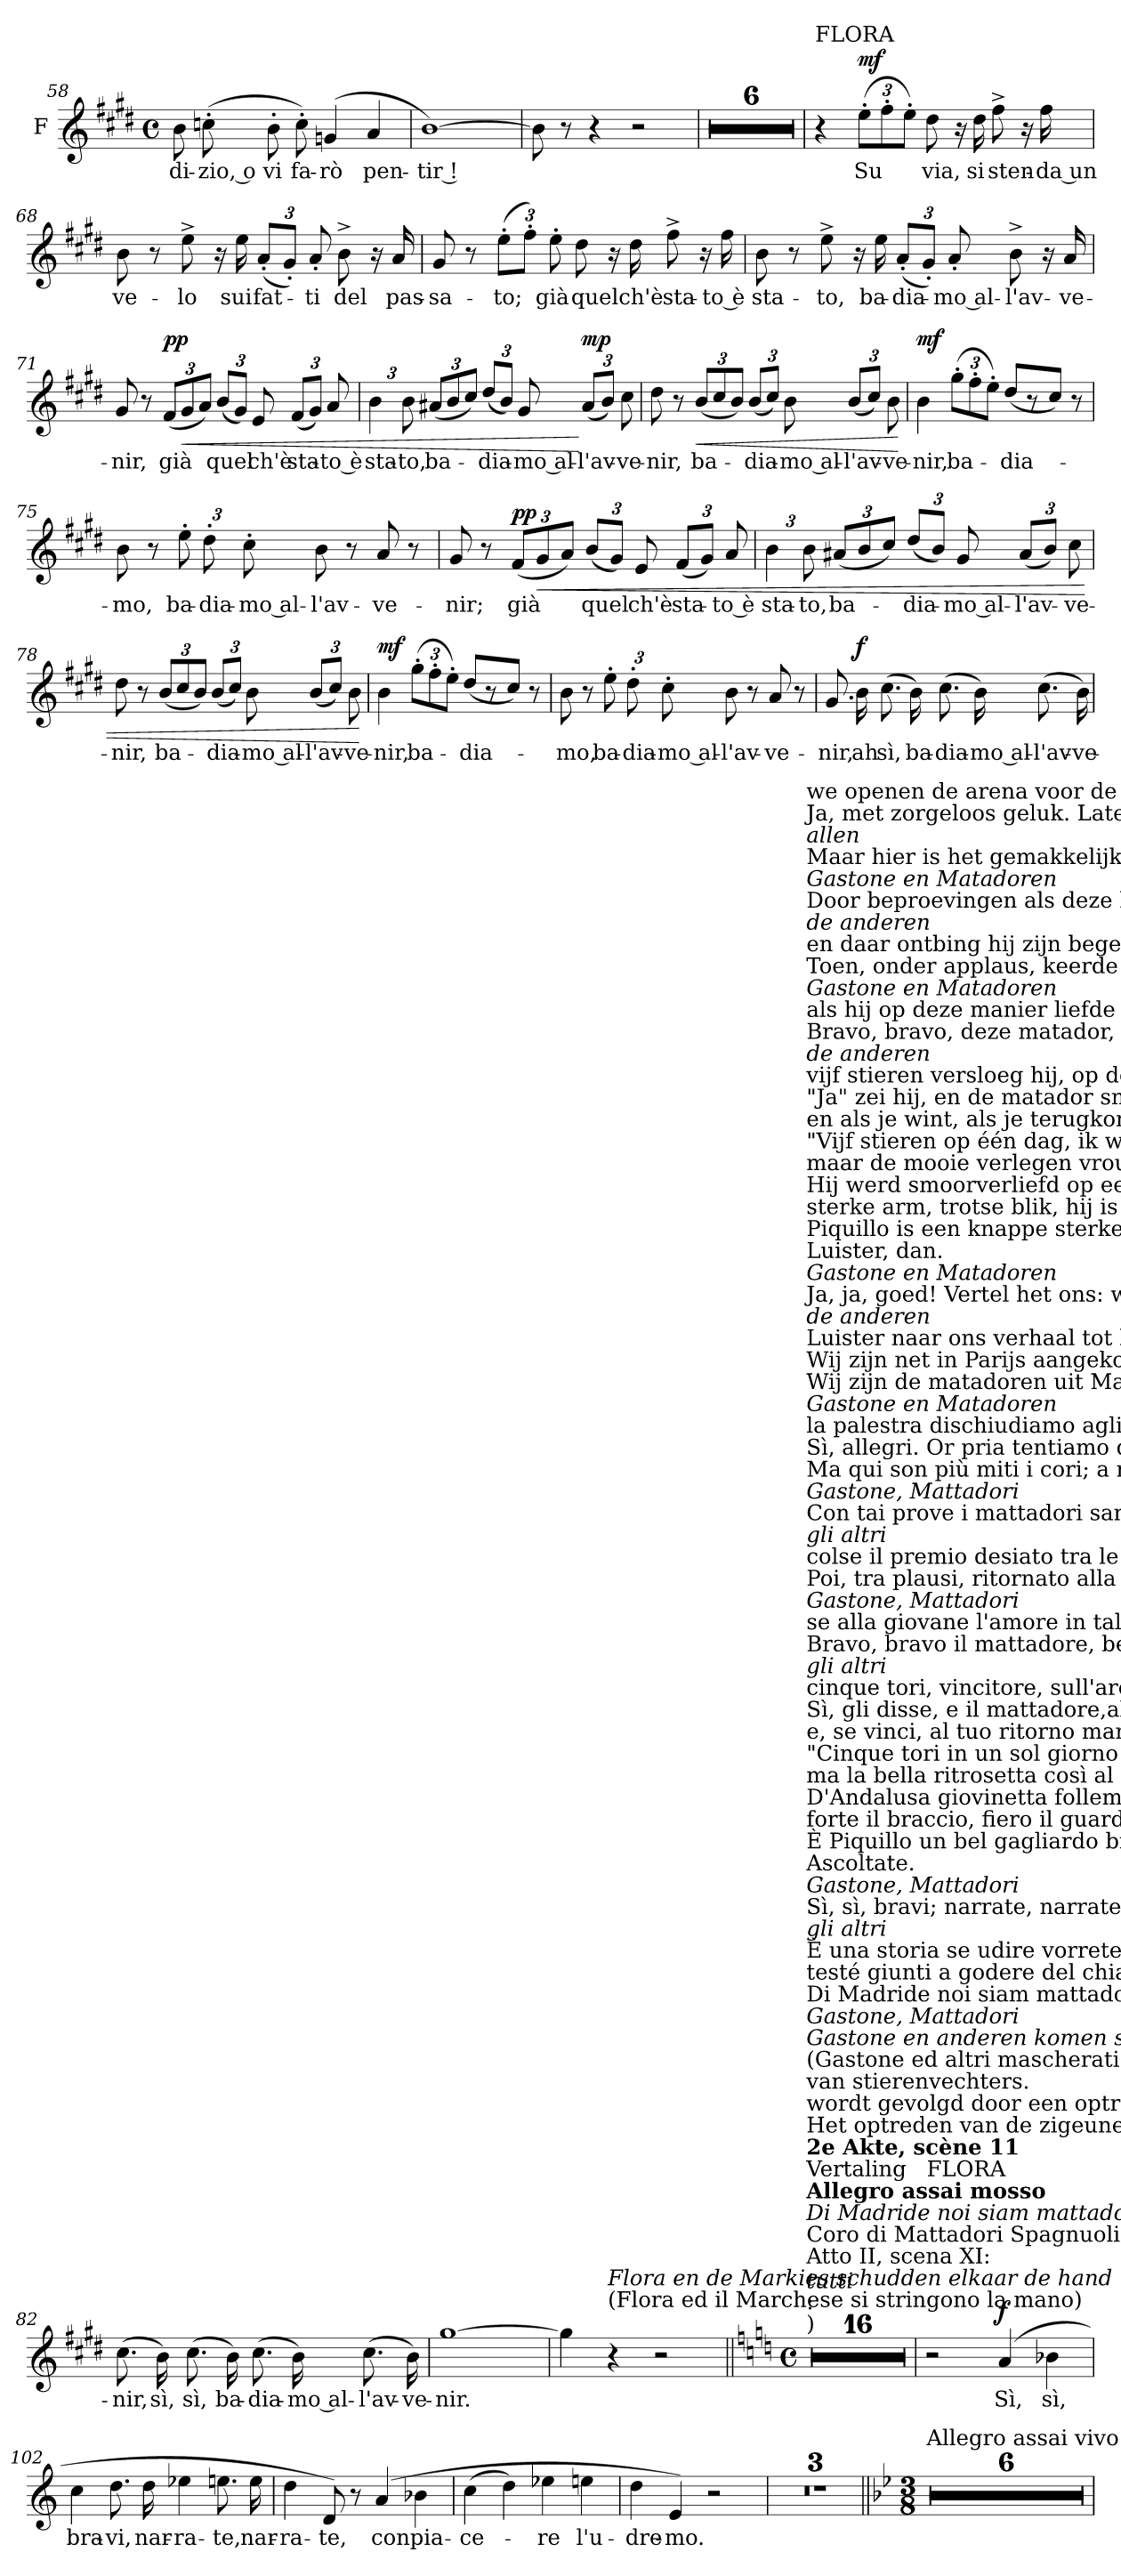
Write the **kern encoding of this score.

**kern	**text	**dynam
*part1	*part1	*part1
*staff1	*staff1	*staff1
*I"F	*	*
*I'F	*	*
!!LO:PB:g=z
*clefG2	*	*
*k[f#c#g#d#]	*	*
*M4/4	*	*
*met(c)	*	*
=58	=58	=58
!	!LO:LY:b	!
8b\	-di-	.
!	!LO:LY:b	!
(>8ccn'\	-zio, o	.
!	!LO:LY:b	!
8b'\	vi	.
!	!LO:LY:b	!
8cc'\)	fa-	.
!	!LO:LY:b	!
(>4gn/	-rò	.
!	!LO:LY:b	!
4a/	pen-	.
=59	=59	=59
!	!LO:LY:b	!
[1b)	-tir !	.
=60	=60	=60
8b\]	.	.
8r	.	.
4r	.	.
2r	.	.
=61	=61	=61
1r	.	.
!!LO:PB:g=z
=62	=62	=62
1r	.	.
=63	=63	=63
1r	.	.
=64	=64	=64
1r	.	.
=65	=65	=65
1r	.	.
!!LO:PB:g=z
=66	=66	=66
1r	.	.
=67	=67	=67
!LO:TX:a:t=FLORA	!	!
4r	.	.
*Xbrackettup	*	*
!	!LO:LY:b	!LO:DY:a
(>12ee'\L	Su	mf
12ff#'\	.	.
12ee'\J)	.	.
!	!LO:LY:b	!
8dd#\	via,	.
16r	.	.
!	!LO:LY:b	!
16dd#\	si	.
!	!LO:LY:b	!
8ff#^\	sten-	.
16r	.	.
!	!LO:LY:b	!
16ff#\	-da un	.
=68	=68	=68
!	!LO:LY:b	!
8b\	ve-	.
8r	.	.
!	!LO:LY:b	!
8ee^\	-lo	.
16r	.	.
!	!LO:LY:b	!
16ee\	sui	.
!	!LO:LY:b	!
(<12a'/L	fat-	.
12g#'/J)	.	.
!	!LO:LY:b	!
12a'/	-ti	.
!	!LO:LY:b	!
8b^\	del	.
16r	.	.
!	!LO:LY:b	!
16a/	pas-	.
!!LO:PB:g=z
=69	=69	=69
!	!LO:LY:b	!
8g#/	-sa-	.
8r	.	.
!	!LO:LY:b	!
(>12ee'\L	-to;	.
12ff#'\J)	.	.
!	!LO:LY:b	!
12ee'\	già	.
!	!LO:LY:b	!
8dd#\	quel	.
16r	.	.
!	!LO:LY:b	!
16dd#\	ch'è	.
!	!LO:LY:b	!
8ff#^\	sta-	.
16r	.	.
!	!LO:LY:b	!
16ff#\	-to è	.
=70	=70	=70
!	!LO:LY:b	!
8b\	sta-	.
8r	.	.
!	!LO:LY:b	!
8ee^\	-to,	.
16r	.	.
!	!LO:LY:b	!
16ee\	ba-	.
!	!LO:LY:b	!
(<12a'/L	-dia-	.
12g#'/J)	.	.
!	!LO:LY:b	!
12a'/	-mo al-	.
!	!LO:LY:b	!
8b^\	-l'av-	.
16r	.	.
!	!LO:LY:b	!
16a/	-ve-	.
=71	=71	=71
!	!LO:LY:b	!
8g#/	-nir,	.
8r	.	.
!	!LO:LY:b	!LO:DY:a
(<12f#/L	già	pp
!	!	!LO:HP:b
12g#/	.	<
12a/J)	.	.
!	!LO:LY:b	!
(<12b/L	quel	.
12g#/J)	.	.
!	!LO:LY:b	!
12e/	ch'è	.
!	!LO:LY:b	!
(<12f#/L	sta-	.
12g#/J)	.	.
!	!LO:LY:b	!
12a/	-to è	.
!!LO:PB:g=z
=72	=72	=72
!	!LO:LY:b	!
6b\	sta-	.
!	!LO:LY:b	!
12b\	-to,	.
!	!LO:LY:b	!
(<12a#X/L	ba-	.
12b/	.	.
12cc#/J)	.	.
!	!LO:LY:b	!
(<12dd#/L	-dia-	.
12b/J)	.	.
!	!LO:LY:b	!
12g#/	-mo al-	.
!	!LO:LY:b	!LO:DY:n=1:a
(<12a#/L	-l'av-	[ mp
12b/J)	.	.
!	!LO:LY:b	!
12cc#\	-ve-	.
=73	=73	=73
!	!LO:LY:b	!
8dd#\	-nir,	.
8r	.	.
!	!LO:LY:b	!LO:HP:b
(<12b/L	ba-	<
12cc#/	.	.
12b/J)	.	.
!	!LO:LY:b	!
(<12b/L	-dia-	.
12cc#/J)	.	.
!	!LO:LY:b	!
12b\	-mo al-	.
!	!LO:LY:b	!
(<12b/L	-l'av-	.
12cc#/J)	.	.
!	!LO:LY:b	!
12b\	-ve-	.
.	.	[
=74	=74	=74
!	!LO:LY:b	!LO:DY:a
4b\	-nir,	mf
!	!LO:LY:b	!
(>12gg#'\L	ba-	.
12ff#'\	.	.
12ee'\J)	.	.
!	!LO:LY:b	!
(<8dd#/L	-dia-	.
8r	.	.
8cc#/J)	.	.
8r	.	.
!!LO:PB:g=z
=75	=75	=75
!	!LO:LY:b	!
8b\	-mo,	.
8r	.	.
!	!LO:LY:b	!
12ee'\	ba-	.
!	!LO:LY:b	!
12dd#'\	-dia-	.
!	!LO:LY:b	!
12cc#'\	-mo al-	.
!	!LO:LY:b	!
8b\	-l'av-	.
8r	.	.
!	!LO:LY:b	!
8a/	-ve-	.
8r	.	.
=76	=76	=76
!	!LO:LY:b	!
8g#/	-nir;	.
8r	.	.
!	!LO:LY:b	!LO:DY:a
(<12f#/L	già	pp
!	!	!LO:HP:b
12g#/	.	<
12a/J)	.	.
!	!LO:LY:b	!
(<12b/L	quel	.
12g#/J)	.	.
!	!LO:LY:b	!
12e/	ch'è	.
!	!LO:LY:b	!
(<12f#/L	sta-	.
12g#/J)	.	.
!	!LO:LY:b	!
12a/	-to è	.
=77	=77	=77
!	!LO:LY:b	!
6b\	sta-	.
!	!LO:LY:b	!
12b\	-to,	.
!	!LO:LY:b	!
(<12a#X/L	ba-	.
12b/	.	.
12cc#/J)	.	.
!	!LO:LY:b	!
(<12dd#/L	-dia-	.
12b/J)	.	.
!	!LO:LY:b	!
12g#/	-mo al-	.
!	!LO:LY:b	!
(<12a#/L	-l'av-	.
12b/J)	.	.
!	!LO:LY:b	!
12cc#\	-ve-	.
!!LO:PB:g=z
=78	=78	=78
!	!LO:LY:b	!
8dd#\	-nir,	.
8r	.	.
!	!LO:LY:b	!
(<12b/L	ba-	.
12cc#/	.	.
12b/J)	.	.
!	!LO:LY:b	!
(<12b/L	-dia-	.
12cc#/J)	.	.
!	!LO:LY:b	!
12b\	-mo al-	.
!	!LO:LY:b	!
(<12b/L	-l'av-	.
12cc#/J)	.	.
!	!LO:LY:b	!
12b\	-ve-	.
.	.	[
=79	=79	=79
!	!LO:LY:b	!LO:DY:a
4b\	-nir,	mf
!	!LO:LY:b	!
(>12gg#'\L	ba-	.
12ff#'\	.	.
12ee'\J)	.	.
!	!LO:LY:b	!
(<8dd#/L	-dia-	.
8r	.	.
8cc#/J)	.	.
8r	.	.
=80	=80	=80
!	!LO:LY:b	!
8b\	-mo,	.
8r	.	.
!	!LO:LY:b	!
12ee'\	ba-	.
!	!LO:LY:b	!
12dd#'\	-dia-	.
!	!LO:LY:b	!
12cc#'\	-mo al-	.
!	!LO:LY:b	!
8b\	-l'av-	.
8r	.	.
!	!LO:LY:b	!
8a/	-ve-	.
8r	.	.
!!LO:PB:g=z
=81	=81	=81
!	!LO:LY:b	!
8.g#/	-nir,	.
!	!LO:LY:b	!LO:DY:a
16b\	ah	f
!	!LO:LY:b	!
(>8.cc#\	sì,	.
!	!LO:LY:b	!
16b\)	ba-	.
!	!LO:LY:b	!
(>8.cc#\	-dia-	.
!	!LO:LY:b	!
16b\)	-mo al-	.
!	!LO:LY:b	!
(>8.cc#\	-l'av-	.
!	!LO:LY:b	!
16b\)	-ve-	.
=82	=82	=82
!	!LO:LY:b	!
(>8.cc#\	-nir,	.
!	!LO:LY:b	!
16b\)	sì,	.
!	!LO:LY:b	!
(>8.cc#\	sì,	.
!	!LO:LY:b	!
16b\)	ba-	.
!	!LO:LY:b	!
(>8.cc#\	-dia-	.
!	!LO:LY:b	!
16b\)	-mo al-	.
!	!LO:LY:b	!
(>8.cc#\	-l'av-	.
!	!LO:LY:b	!
16b\)	-ve-	.
!!LO:PB:g=z
=83	=83	=83
!	!LO:LY:b	!
[1gg#	-nir.	.
=84	=84	=84
4gg#\]	.	.
!LO:TX:a:t=(Flora ed il Marchese si stringono la mano)	!	!
!LO:TX:a:i:t=Flora en de Markies schudden elkaar de hand	!	!
4r	.	.
2r	.	.
!!LO:PB:g=z
=85||	=85||	=85||
*k[]	*	*
*M4/4	*	*
*met(c)	*	*
!LO:TX:a:t=Atto II, scena XI&colon;	!	!
!LO:TX:a:t=Coro di Mattadori Spagnuoli (	!	!
!LO:TX:a:i:t=Di Madride noi siam mattadori	!	!
!LO:TX:a:t=)	!	!
!LO:TX:a:B:t=Allegro assai mosso	!	!
!LO:TX:t=Vertaling	!	!
!LO:TX:B:t=2e Akte, scène 11	!	!
!LO:TX:t=&colon;	!	!
!LO:TX:t=Het optreden van de zigeunerinnen	!	!
!LO:TX:t=wordt gevolgd door een optreden	!	!
!LO:TX:t=van stierenvechters.	!	!
!LO:TX:t=(Gastone ed altri mascherati da Mattadori e Piccadori spagnuoli entrano vivacemente dalla destra.)	!	!
!LO:TX:i:t=Gastone en anderen komen snel van rechts het toneel op, vermomd als Spaanse matadoren en picadors	!	!
!LO:TX:i:t=Gastone, Mattadori	!	!
!LO:TX:t=Di Madride noi siam mattadori, siamo i prodi del circo dei tori,	!	!
!LO:TX:t=testé giunti a godere del chiasso che a Parigi si fa pel Bue grasso;	!	!
!LO:TX:t=È una storia se udire vorrete, quali amanti noi siamo saprete.	!	!
!LO:TX:i:t=gli altri	!	!
!LO:TX:t=Sì, sì, bravi; narrate, narrate&colon; con piacere l'udremo.	!	!
!LO:TX:i:t=Gastone, Mattadori	!	!
!LO:TX:t=Ascoltate.	!	!
!LO:TX:t=È Piquillo un bel gagliardo biscaglino mattador&colon;	!	!
!LO:TX:t=forte il braccio, fiero il guardo delle giostre egli è signor.	!	!
!LO:TX:t=D'Andalusa giovinetta follemente innamorò;	!	!
!LO:TX:t=ma la bella ritrosetta così al giovane parlò&colon;	!	!
!LO:TX:t="Cinque tori in un sol giorno vo' vederti ad atterrar;	!	!
!LO:TX:t=e, se vinci, al tuo ritorno mano e cor ti vo' donar."	!	!
!LO:TX:t=Sì, gli disse, e il mattadore,alle giostre mosse il piè;	!	!
!LO:TX:t=cinque tori, vincitore, sull'arena egli stendé.	!	!
!LO:TX:i:t=gli altri	!	!
!LO:TX:t=Bravo, bravo il mattadore, ben gagliardo si mostrò,	!	!
!LO:TX:t=se alla giovane l'amore in tal guisa egli provò!	!	!
!LO:TX:i:t=Gastone, Mattadori	!	!
!LO:TX:t=Poi, tra plausi, ritornato alla bella del suo cor,	!	!
!LO:TX:t=colse il premio desiato tra le braccia dell'amor.	!	!
!LO:TX:i:t=gli altri	!	!
!LO:TX:t=Con tai prove i mattadori san le belle conquistar!	!	!
!LO:TX:i:t=Gastone, Mattadori	!	!
!LO:TX:t=Ma qui son più miti i cori; a noi basta folleggiar.	!	!
!LO:TX:i:t=tutti	!	!
!LO:TX:t=Sì, allegri. Or pria tentiamo della sorte il vario umor;	!	!
!LO:TX:t=la palestra dischiudiamo agli audaci giuocator.	!	!
!LO:TX:i:t=Gastone en Matadoren	!	!
!LO:TX:t=Wij zijn de matadoren uit Madrid, de kampioenen van de stieren arena,	!	!
!LO:TX:t=Wij zijn net in Parijs aangekomen om mee te genieten van het karnaval;	!	!
!LO:TX:t=Luister naar ons verhaal tot het eind en ontdek hoe wij zijn als minnaars.	!	!
!LO:TX:i:t=de anderen	!	!
!LO:TX:t=Ja, ja, goed! Vertel het ons&colon; we zullen jullie verhaal met genoegen aanhoren.	!	!
!LO:TX:i:t=Gastone en Matadoren	!	!
!LO:TX:t=Luister, dan.	!	!
!LO:TX:t=Piquillo is een knappe sterke matador uit Biskaje&colon;	!	!
!LO:TX:t=sterke arm, trotse blik, hij is de heerser in de stieren arena.	!	!
!LO:TX:t=Hij werd smoorverliefd op een meisje uit Andalusië;	!	!
!LO:TX:t=maar de mooie verlegen vrouw sprak tot de jonge man&colon;	!	!
!LO:TX:t="Vijf stieren op één dag, ik wil zien dat je ze allemaal verslaat;	!	!
!LO:TX:t=en als je wint, als je terugkomt, is mijn hand en hart voor jou."	!	!
!LO:TX:t="Ja" zei hij, en de matador snelde naar de arena;	!	!
!LO:TX:t=vijf stieren versloeg hij, op de arena legde hij ze neer.	!	!
!LO:TX:i:t=de anderen	!	!
!LO:TX:t=Bravo, bravo, deze matador, hij bewees een kampioen te zijn,	!	!
!LO:TX:t=als hij op deze manier liefde voor de jonge vrouw voelde!	!	!
!LO:TX:i:t=Gastone en Matadoren	!	!
!LO:TX:t=Toen, onder applaus, keerde hij terug naar de schoonheid van zijn hart,	!	!
!LO:TX:t=en daar ontbing hij zijn begeerde prijs in de armen van zijn lief.	!	!
!LO:TX:i:t=de anderen	!	!
!LO:TX:t=Door beproevingen als deze kunnen matadoren hun schoonheden veroveren!	!	!
!LO:TX:i:t=Gastone en Matadoren	!	!
!LO:TX:t=Maar hier is het gemakkelijker voor ons; we hoeven alleen maar gek te doen.	!	!
!LO:TX:i:t=allen	!	!
!LO:TX:t=Ja, met zorgeloos geluk. Laten we de grillen van het lot uitproberen;	!	!
!LO:TX:t=we openen de arena voor de roekeloze gokkers.	!	!
1r	.	.
=86	=86	=86
1r	.	.
=87	=87	=87
1r	.	.
=88	=88	=88
1r	.	.
!!LO:LB:g=z
=89	=89	=89
1r	.	.
=90	=90	=90
1r	.	.
=91	=91	=91
1r	.	.
=92	=92	=92
1r	.	.
=93	=93	=93
1r	.	.
!!LO:PB:g=z
=94	=94	=94
1r	.	.
=95	=95	=95
1r	.	.
=96	=96	=96
1r	.	.
=97	=97	=97
1r	.	.
!!LO:LB:g=z
=98	=98	=98
1r	.	.
=99	=99	=99
1r	.	.
=100	=100	=100
1r	.	.
!!LO:PB:g=z
=101	=101	=101
!LO:TX:a:t=FLORA	!	!
2r	.	.
!	!LO:LY:b	!LO:DY:a
(>4a/	Sì,	f
!	!LO:LY:b	!
4b-X\	sì,	.
=102	=102	=102
!	!LO:LY:b	!
4cc\	bra-	.
!	!LO:LY:b	!
8.dd\	-vi,	.
!	!LO:LY:b	!
16dd\	nar-	.
!	!LO:LY:b	!
4ee-X\	-ra-	.
!	!LO:LY:b	!
8.een\	-te,	.
!	!LO:LY:b	!
16ee\	nar-	.
=103	=103	=103
!	!LO:LY:b	!
4dd\	-ra-	.
!	!LO:LY:b	!
8d/)	-te,	.
8r	.	.
!	!LO:LY:b	!
(>4a/	con	.
!	!LO:LY:b	!
4b-X\	pia-	.
!!LO:PB:g=z
=104	=104	=104
!	!LO:LY:b	!
(>4cc\	-ce-	.
4dd\)	.	.
!	!LO:LY:b	!
4ee-X\	-re	.
!	!LO:LY:b	!
4een\	l'u-	.
=105	=105	=105
!	!LO:LY:b	!
4dd\	-dre-	.
!	!LO:LY:b	!
4e/)	-mo.	.
2r	.	.
=106	=106	=106
1r	.	.
=107	=107	=107
1r	.	.
=108	=108	=108
1r	.	.
!!LO:LB:g=z
=109||	=109||	=109||
*k[b-e-]	*	*
*M3/8	*	*
!LO:TX:a:t=Allegro assai vivo	!	!
4.r	.	.
=110	=110	=110
4.r	.	.
=111	=111	=111
4.r	.	.
=112	=112	=112
4.r	.	.
=113	=113	=113
4.r	.	.
=114	=114	=114
4.r	.	.
=	=	=
*-	*-	*-
